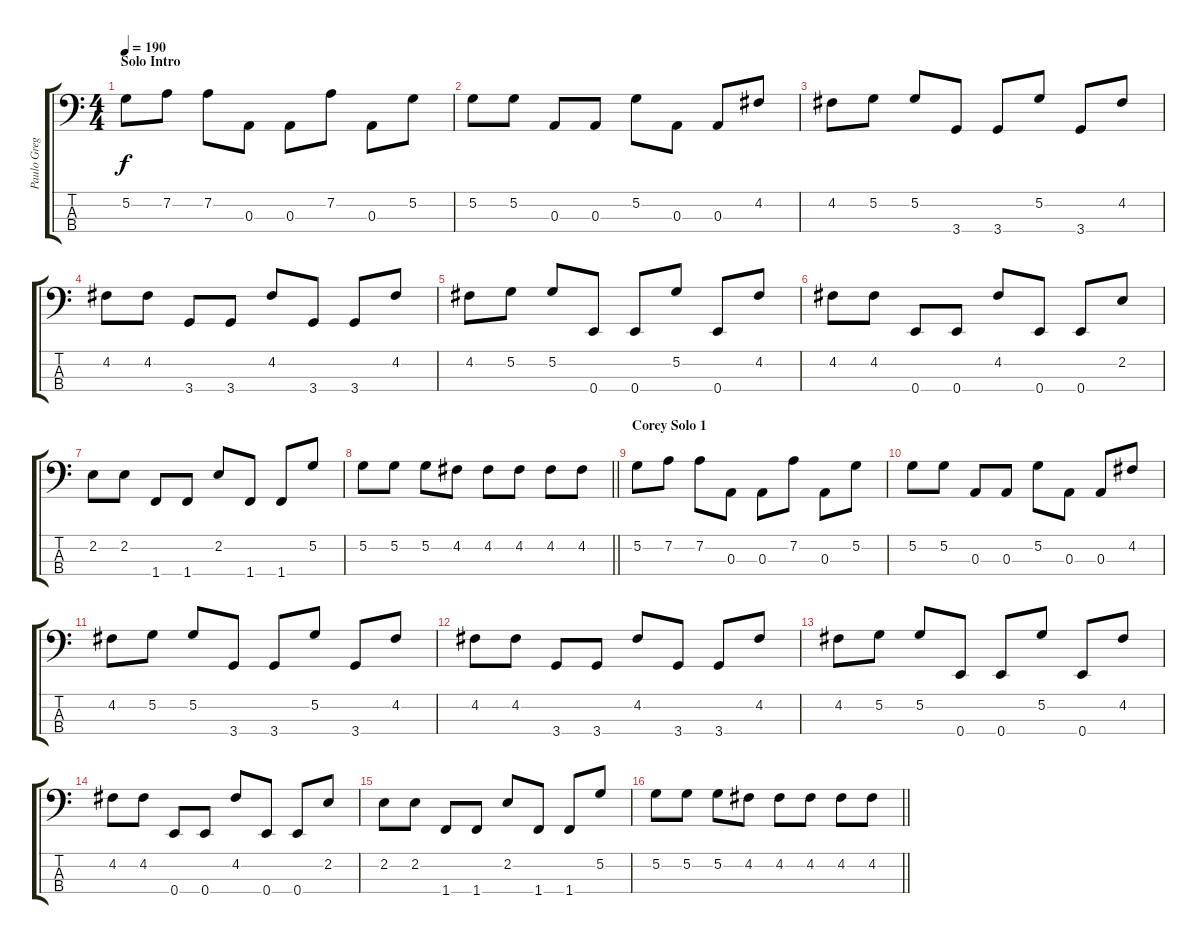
\track ("Paulo Gregoletto" "Paulo Greg") {instrument electricbasspick}
\staff {score tabs}
\tuning (G2 D2 A1 E1) {hide}
\ts (4 4)
\section ("" "Solo Intro")
\tempo 190
\clef f4
\ks c
5.2.8{dy f} 7.2.8 7.2.8 0.3.8 0.3.8 7.2.8 0.3.8 5.2.8 |
5.2.8 5.2.8 0.3.8 0.3.8 5.2.8 0.3.8 0.3.8 4.2.8 |
4.2.8 5.2.8 5.2.8 3.4.8 3.4.8 5.2.8 3.4.8 4.2.8 |
4.2.8 4.2.8 3.4.8 3.4.8 4.2.8 3.4.8 3.4.8 4.2.8 |
4.2.8 5.2.8 5.2.8 0.4.8 0.4.8 5.2.8 0.4.8 4.2.8 |
4.2.8 4.2.8 0.4.8 0.4.8 4.2.8 0.4.8 0.4.8 2.2.8 |
2.2.8 2.2.8 1.4.8 1.4.8 2.2.8 1.4.8 1.4.8 5.2.8 |
\barLineRight lightlight
5.2.8 5.2.8 5.2.8 4.2.8 4.2.8 4.2.8 4.2.8 4.2.8 |
\section ("" "Corey Solo 1")
5.2.8 7.2.8 7.2.8 0.3.8 0.3.8 7.2.8 0.3.8 5.2.8 |
5.2.8 5.2.8 0.3.8 0.3.8 5.2.8 0.3.8 0.3.8 4.2.8 |
4.2.8 5.2.8 5.2.8 3.4.8 3.4.8 5.2.8 3.4.8 4.2.8 |
4.2.8 4.2.8 3.4.8 3.4.8 4.2.8 3.4.8 3.4.8 4.2.8 |
4.2.8 5.2.8 5.2.8 0.4.8 0.4.8 5.2.8 0.4.8 4.2.8 |
4.2.8 4.2.8 0.4.8 0.4.8 4.2.8 0.4.8 0.4.8 2.2.8 |
2.2.8 2.2.8 1.4.8 1.4.8 2.2.8 1.4.8 1.4.8 5.2.8 |
\barLineRight lightlight
5.2.8 5.2.8 5.2.8 4.2.8 4.2.8 4.2.8 4.2.8 4.2.8
